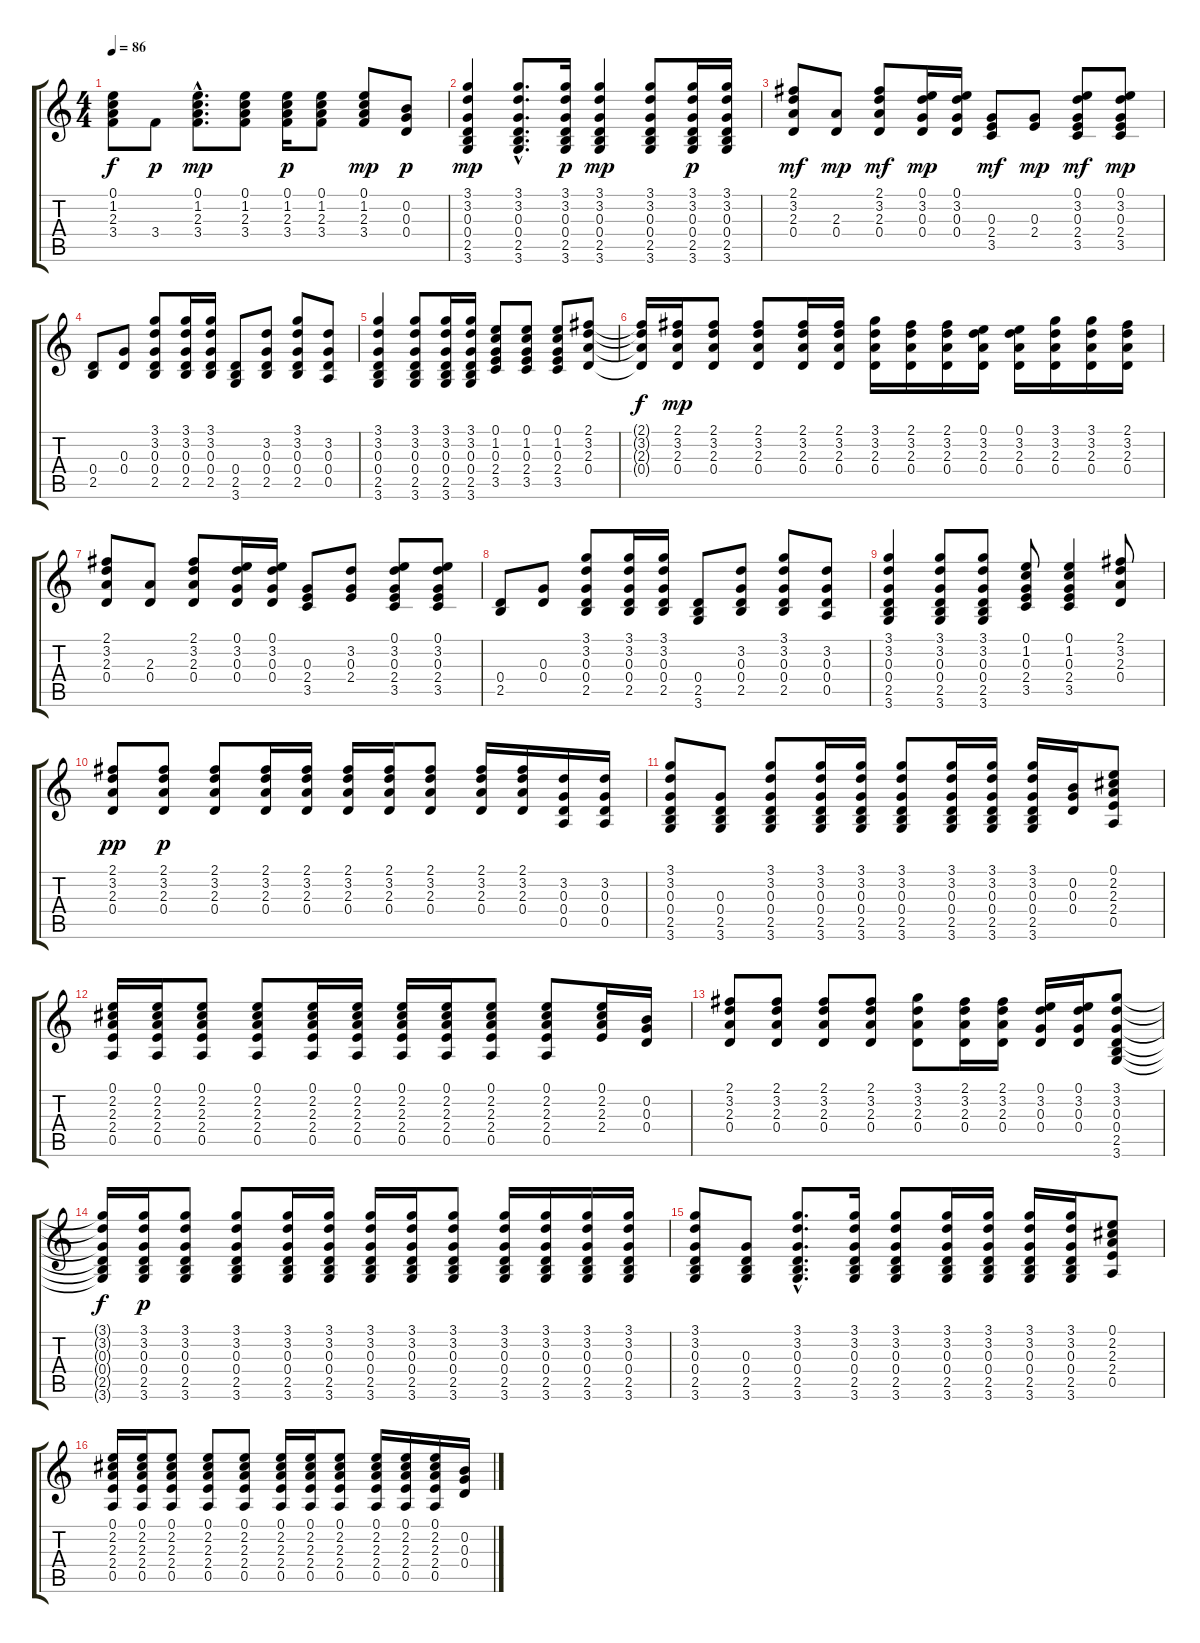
\track "" {instrument acousticguitarsteel}
\staff {score tabs}
\tuning (E4 B3 G3 D3 A2 E2) {hide}
\ts (4 4)
\tempo 86
\clef g2
\ks c
(0.1{t} 1.2{t} 2.3{t} 3.4{t}).8{dy f} 3.4.8{dy p} (0.1{hac} 1.2{hac} 2.3{hac} 3.4{hac}).8{d dy mp} (0.1 1.2 2.3 3.4).8 (0.1 1.2 2.3 3.4).16{dy p} (0.1 1.2 2.3 3.4).8 (0.1 1.2 2.3 3.4).8{dy mp} (0.2 0.3 0.4).8{dy p} |
(3.1 3.2 0.3 0.4 2.5 3.6).4{dy mp} (3.1{hac} 3.2{hac} 0.3{hac} 0.4{hac} 2.5{hac} 3.6{hac}).8{d} (3.1 3.2 0.3 0.4 2.5 3.6).16{dy p} (3.1 3.2 0.3 0.4 2.5 3.6).4{dy mp} (3.1 3.2 0.3 0.4 2.5 3.6).8 (3.1 3.2 0.3 0.4 2.5 3.6).16{dy p} (3.1 3.2 0.3 0.4 2.5 3.6).16 |
(2.1 3.2 2.3 0.4).8{dy mf} (2.3 0.4).8{dy mp} (2.1 3.2 2.3 0.4).8{dy mf} (0.1 3.2 0.3 0.4).16{dy mp} (0.1 3.2 0.3 0.4).16 (0.3 2.4 3.5).8{dy mf} (0.3 2.4).8{dy mp} (0.1 3.2 0.3 2.4 3.5).8{dy mf} (0.1 3.2 0.3 2.4 3.5).8{dy mp} |
(0.4 2.5).8 (0.3 0.4).8 (3.1 3.2 0.3 0.4 2.5).8 (3.1 3.2 0.3 0.4 2.5).16 (3.1 3.2 0.3 0.4 2.5).16 (0.4 2.5 3.6).8 (3.2 0.3 0.4 2.5).8 (3.1 3.2 0.3 0.4 2.5).8 (3.2 0.3 0.4 0.5).8 |
(3.1 3.2 0.3 0.4 2.5 3.6).4 (3.1 3.2 0.3 0.4 2.5 3.6).8 (3.1 3.2 0.3 0.4 2.5 3.6).16 (3.1 3.2 0.3 0.4 2.5 3.6).16 (0.1 1.2 0.3 2.4 3.5).8 (0.1 1.2 0.3 2.4 3.5).8 (0.1 1.2 0.3 2.4 3.5).8 (2.1 3.2 2.3 0.4).8 |
(2.1{t} 3.2{t} 2.3{t} 0.4{t}).16{dy f} (2.1 3.2 2.3 0.4).16{dy mp} (2.1 3.2 2.3 0.4).8 (2.1 3.2 2.3 0.4).8 (2.1 3.2 2.3 0.4).16 (2.1 3.2 2.3 0.4).16 (3.1 3.2 2.3 0.4).16 (2.1 3.2 2.3 0.4).16 (2.1 3.2 2.3 0.4).16 (0.1 3.2 2.3 0.4).16 (0.1 3.2 2.3 0.4).16 (3.1 3.2 2.3 0.4).16 (3.1 3.2 2.3 0.4).16 (2.1 3.2 2.3 0.4).16 |
(2.1 3.2 2.3 0.4).8 (2.3 0.4).8 (2.1 3.2 2.3 0.4).8 (0.1 3.2 0.3 0.4).16 (0.1 3.2 0.3 0.4).16 (0.3 2.4 3.5).8 (3.2 0.3 2.4).8 (0.1 3.2 0.3 2.4 3.5).8 (0.1 3.2 0.3 2.4 3.5).8 |
(0.4 2.5).8 (0.3 0.4).8 (3.1 3.2 0.3 0.4 2.5).8 (3.1 3.2 0.3 0.4 2.5).16 (3.1 3.2 0.3 0.4 2.5).16 (0.4 2.5 3.6).8 (3.2 0.3 0.4 2.5).8 (3.1 3.2 0.3 0.4 2.5).8 (3.2 0.3 0.4 0.5).8 |
(3.1 3.2 0.3 0.4 2.5 3.6).4 (3.1 3.2 0.3 0.4 2.5 3.6).8 (3.1 3.2 0.3 0.4 2.5 3.6).8 (0.1 1.2 0.3 2.4 3.5).8 (0.1 1.2 0.3 2.4 3.5).4 (2.1 3.2 2.3 0.4).8 |
(2.1 3.2 2.3 0.4).8{dy pp} (2.1 3.2 2.3 0.4).8{dy p} (2.1 3.2 2.3 0.4).8 (2.1 3.2 2.3 0.4).16 (2.1 3.2 2.3 0.4).16 (2.1 3.2 2.3 0.4).16 (2.1 3.2 2.3 0.4).16 (2.1 3.2 2.3 0.4).8 (2.1 3.2 2.3 0.4).16 (2.1 3.2 2.3 0.4).16 (3.2 0.3 0.4 0.5).16 (3.2 0.3 0.4 0.5).16 |
(3.1 3.2 0.3 0.4 2.5 3.6).8 (0.3 0.4 2.5 3.6).8 (3.1 3.2 0.3 0.4 2.5 3.6).8 (3.1 3.2 0.3 0.4 2.5 3.6).16 (3.1 3.2 0.3 0.4 2.5 3.6).16 (3.1 3.2 0.3 0.4 2.5 3.6).8 (3.1 3.2 0.3 0.4 2.5 3.6).16 (3.1 3.2 0.3 0.4 2.5 3.6).16 (3.1 3.2 0.3 0.4 2.5 3.6).16 (0.2 0.3 0.4).16 (0.1 2.2 2.3 2.4 0.5).8 |
(0.1 2.2 2.3 2.4 0.5).16 (0.1 2.2 2.3 2.4 0.5).16 (0.1 2.2 2.3 2.4 0.5).8 (0.1 2.2 2.3 2.4 0.5).8 (0.1 2.2 2.3 2.4 0.5).16 (0.1 2.2 2.3 2.4 0.5).16 (0.1 2.2 2.3 2.4 0.5).16 (0.1 2.2 2.3 2.4 0.5).16 (0.1 2.2 2.3 2.4 0.5).8 (0.1 2.2 2.3 2.4 0.5).8 (0.1 2.2 2.3 2.4).16 (0.2 0.3 0.4).16 |
(2.1 3.2 2.3 0.4).8 (2.1 3.2 2.3 0.4).8 (2.1 3.2 2.3 0.4).8 (2.1 3.2 2.3 0.4).8 (3.1 3.2 2.3 0.4).8 (2.1 3.2 2.3 0.4).16 (2.1 3.2 2.3 0.4).16 (0.1 3.2 0.3 0.4).16 (0.1 3.2 0.3 0.4).16 (3.1 3.2 0.3 0.4 2.5 3.6).8 |
(3.1{t} 3.2{t} 0.3{t} 0.4{t} 2.5{t} 3.6{t}).16{dy f} (3.1 3.2 0.3 0.4 2.5 3.6).16{dy p} (3.1 3.2 0.3 0.4 2.5 3.6).8 (3.1 3.2 0.3 0.4 2.5 3.6).8 (3.1 3.2 0.3 0.4 2.5 3.6).16 (3.1 3.2 0.3 0.4 2.5 3.6).16 (3.1 3.2 0.3 0.4 2.5 3.6).16 (3.1 3.2 0.3 0.4 2.5 3.6).16 (3.1 3.2 0.3 0.4 2.5 3.6).8 (3.1 3.2 0.3 0.4 2.5 3.6).16 (3.1 3.2 0.3 0.4 2.5 3.6).16 (3.1 3.2 0.3 0.4 2.5 3.6).16 (3.1 3.2 0.3 0.4 2.5 3.6).16 |
(3.1 3.2 0.3 0.4 2.5 3.6).8 (0.3 0.4 2.5 3.6).8 (3.1{hac} 3.2{hac} 0.3{hac} 0.4{hac} 2.5{hac} 3.6{hac}).8{d} (3.1 3.2 0.3 0.4 2.5 3.6).16 (3.1 3.2 0.3 0.4 2.5 3.6).8 (3.1 3.2 0.3 0.4 2.5 3.6).16 (3.1 3.2 0.3 0.4 2.5 3.6).16 (3.1 3.2 0.3 0.4 2.5 3.6).16 (3.1 3.2 0.3 0.4 2.5 3.6).16 (0.1 2.2 2.3 2.4 0.5).8 |
(0.1 2.2 2.3 2.4 0.5).16 (0.1 2.2 2.3 2.4 0.5).16 (0.1 2.2 2.3 2.4 0.5).8 (0.1 2.2 2.3 2.4 0.5).8 (0.1 2.2 2.3 2.4 0.5).8 (0.1 2.2 2.3 2.4 0.5).16 (0.1 2.2 2.3 2.4 0.5).16 (0.1 2.2 2.3 2.4 0.5).8 (0.1 2.2 2.3 2.4 0.5).16 (0.1 2.2 2.3 2.4 0.5).16 (0.1 2.2 2.3 2.4 0.5).16 (0.2 0.3 0.4).16
